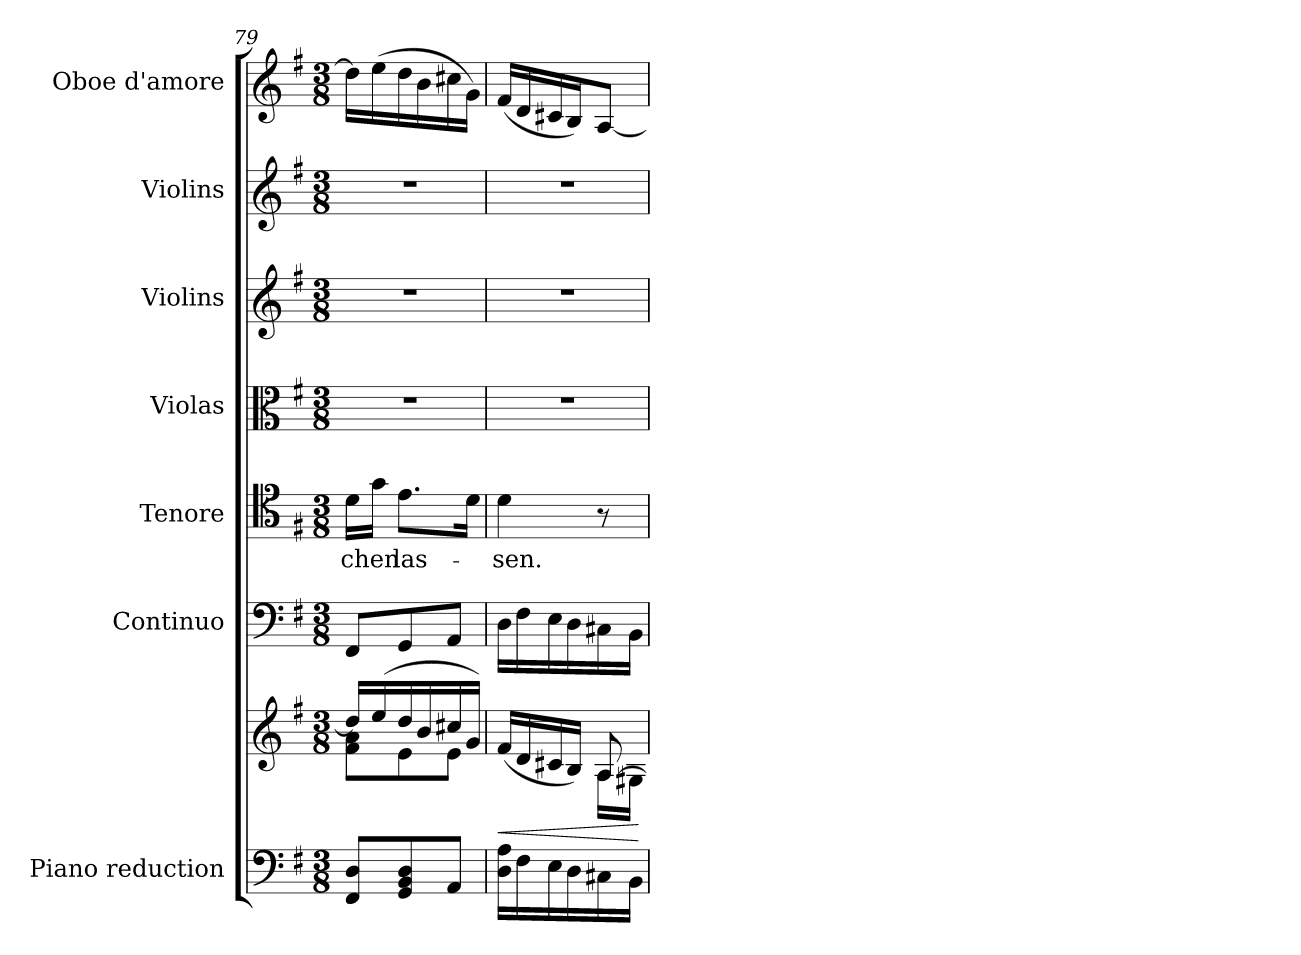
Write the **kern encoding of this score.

**kern	**kern	**dynam	**kern	**kern	**text	**kern	**kern	**kern	**kern
*part7	*part7	*part7	*part6	*part5	*part5	*part4	*part3	*part2	*part1
*staff8	*staff7	*staff7/8	*staff6	*staff5	*staff5	*staff4	*staff3	*staff2	*staff1
*I"Piano reduction	*	*	*I"Continuo	*I"Tenore	*	*I"Violas	*I"Violins	*I"Violins	*I"Oboe d'amore
*I'Pno	*	*	*	*	*	*	*	*	*I'Ob
*clefF4	*clefG2	*	*clefF4	*clefC4	*	*clefC3	*clefG2	*clefG2	*clefG2
*k[f#]	*k[f#]	*	*k[f#]	*k[f#]	*	*k[f#]	*k[f#]	*k[f#]	*k[f#]
*M3/8	*M3/8	*	*M3/8	*M3/8	*	*M3/8	*M3/8	*M3/8	*M3/8
=79	=79	=79	=79	=79	=79	=79	=79	=79	=79
*	*^	*	*	*	*	*	*	*	*
!	!	!	!	!	!	!LO:LY:b	!	!	!	!
8FF#/ 8D/L	16dd/LL]	8f#\ 8a\L	.	8FF#/L	16d\LL	-chen	4.r	4.r	4.r	16dd\LL]
.	(>16ee/	.	.	.	16g\JJ	.	.	.	.	(>16ee\
!	!	!	!	!	!	!LO:LY:b	!	!	!	!
8GG/ 8BB/ 8D/	16dd/	8e\	.	8GG/	8.e\L	las-	.	.	.	16dd\
.	16b/	.	.	.	.	.	.	.	.	16b\
8AA/J	16cc#X/	8e\J	.	8AA/J	.	.	.	.	.	16cc#X\
.	16g/JJ)	.	.	.	16d\Jk	.	.	.	.	16g\JJ)
!!LO:LB:g=z
=80	=80	=80	=80	=80	=80	=80	=80	=80	=80	=80
!	!	!	!LO:HP:b	!	!	!LO:LY:b	!	!	!	!
16D\ 16A\LL	(<16f#/LL	4ryy	<	16D\LL	4d\	-sen.	4.r	4.r	4.r	(<16f#/LL
16F#\	16d/	.	.	16F#\	.	.	.	.	.	16d/
16E\	16c#X/	.	.	16E\	.	.	.	.	.	16c#X/
16D\	16B/JJ)	.	.	16D\	.	.	.	.	.	16B/J)
16C#X\	[8A/	16A\LL	.	16C#X\	8r	.	.	.	.	[8A/J
16BB\JJ	.	16G#X\JJ	.	16BB\JJ	.	.	.	.	.	.
*	*v	*v	*	*	*	*	*	*	*	*
.	.	[	.	.	.	.	.	.	.
=	=	=	=	=	=	=	=	=	=
*-	*-	*-	*-	*-	*-	*-	*-	*-	*-
